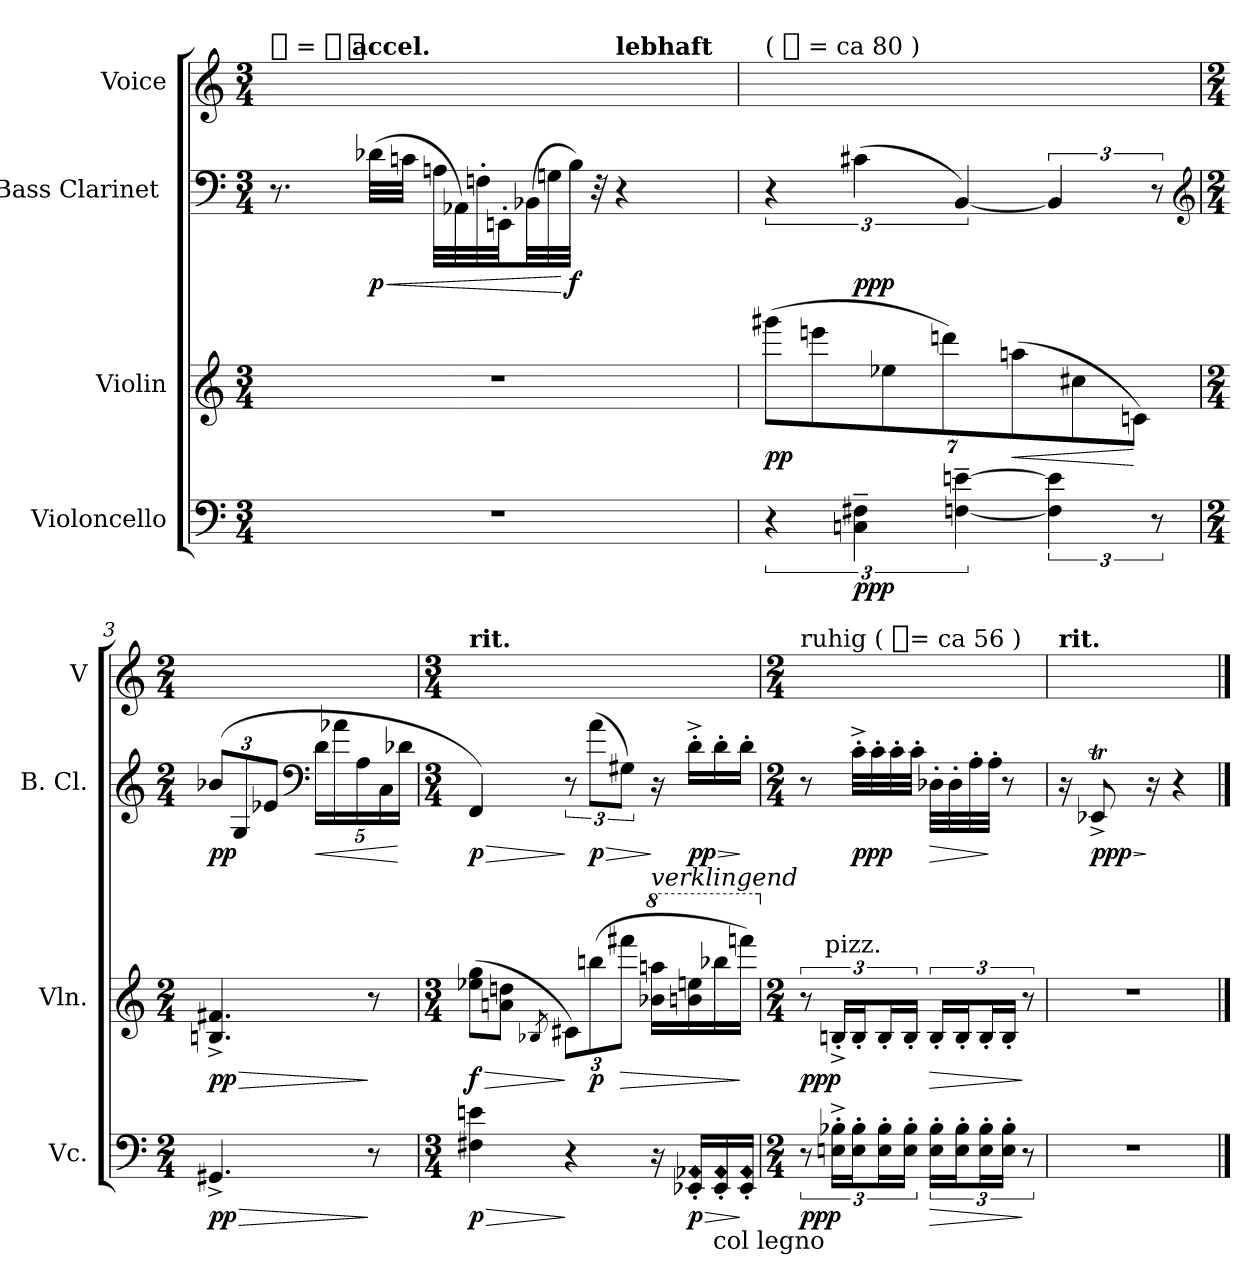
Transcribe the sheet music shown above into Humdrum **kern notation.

**kern	**dynam	**kern	**dynam	**kern	**dynam	**kern
*part4	*part4	*part3	*part3	*part2	*part2	*part1
*staff4	*staff4	*staff3	*staff3	*staff2	*staff2	*staff1
*I"Violoncello	*	*I"Violin	*	*I"Bass Clarinet [C]	*	*I"Voice
*I'Vc.	*	*I'Vln.	*	*I'B. Cl.	*	*I'V
*clefF4	*	*clefG2	*	*clefF4	*	*clefG2
*k[]	*	*k[]	*	*k[]	*	*k[]
*C:	*	*C:	*	*C:	*	*C:
*M3/4	*	*M3/4	*	*M3/4	*	*M3/4
=1	=1	=1	=1	=1	=1	=1
!	!	!	!	!	!	!LO:TX:a:t=[quarter] = [quarter-dot]
4%3r	.	4%3r	.	8.r	.	12ryy
.	.	.	.	.	.	12ryy
!	!	!	!	!	!	!LO:TX:a:B:t=accel.
.	.	.	.	.	.	12ryy
!	!	!	!	!	!LO:HP:b	!
.	.	.	.	(32d-XLLL	< p	.
.	.	.	.	32cnJJJ	.	.
.	.	.	.	32An\LLL	.	4ryy
.	.	.	.	32AA-X\)	.	.
.	.	.	.	32Fn'\	.	.
.	.	.	.	32EEn'\JJ	.	.
.	.	.	.	(32BB-X\LL	.	.
.	.	.	.	32Gn\	.	.
.	.	.	.	32B\JJJ)	[ f	.
.	.	.	.	32r	.	.
!	!	!	!	!	!	!LO:TX:a:B:t=lebhaft
.	.	.	.	4r	.	12ryy
.	.	.	.	.	.	12ryy
.	.	.	.	.	.	12ryy
=2	=2	=2	=2	=2	=2	=2
!	!	!	!	!	!	!LO:TX:a:t=( [quarter] = ca 80 )
6r	.	(28%3ggg#XL	pp	6r	.	8ryy
.	.	28%3eeen	.	.	.	.
.	.	.	.	.	.	8ryy
6Cn~ 6F#X~	ppp	.	.	(6c#X	ppp	.
.	.	28%3ee-X	.	.	.	.
.	.	.	.	.	.	8ryy
.	.	28%3dddn)	.	.	.	.
[6Fn~ [6en~	.	.	.	[6BB)	.	.
.	.	.	.	.	.	8ryy
!	!	!	!LO:HP:b	!	!	!
.	.	(28%3aan	<	.	.	.
6F] 6e]	.	.	.	6BB]	.	12ryy
.	.	28%3cc#X	.	.	.	.
.	.	.	.	.	.	12ryy
.	.	28%3cnJ)	[	.	.	.
12r	.	.	.	12r	.	12ryy
*	*	*	*	*clefG2	*	*
=3	=3	=3	=3	=3	=3	=3
*M2/4	*	*M2/4	*	*M2/4	*	*M2/4
!	!LO:HP:b	!	!LO:HP:b	!	!	!
4.GG#X^	> pp	4.Bn^ 4.f#X^	> pp	(>12b-XL	pp	6ryy
.	.	.	.	12G	.	.
.	.	.	.	12e-XJ	.	6ryy
*	*	*	*	*clefF4	*	*
!	!	!	!	!	!LO:HP:b	!
.	.	.	.	20dLL	<	.
.	.	.	.	20a-X	.	.
.	.	.	.	.	.	6ryy
.	.	.	.	20A	.	.
8r	]	8r	]	.	.	.
.	.	.	.	20C	.	.
.	.	.	.	20d-XJJ	[	.
=4	=4	=4	=4	=4	=4	=4
*M3/4	*	*M3/4	*	*M3/4	*	*M3/4
!	!	!	!	!	!	!LO:TX:a:B:t=rit.
!	!LO:HP:b	!	!LO:HP:b	!	!LO:HP:b	!
4F#X 4en	> p	(8ee-X 8ggL	> f	4FF)	> p	8ryy
.	.	8an 8ddnJ	.	.	.	8ryy
.	.	8qB-X/	.	.	.	.
4r	]	12c#XL)	]	12r	]	8ryy
!	!	!	!	!	!LO:HP:b	!
.	.	(12bbn	p	(12aL	> p	.
.	.	.	.	.	.	8ryy
!	!	!	!LO:HP:b	!	!	!
.	.	12fff#XJ	>	12G#XJ)	.	.
*	*	*8va	*	*	*	*
!	!	!LO:TX:a:i:t=verklingend	!	!	!	!
16r	.	16bb-X 16aaanLL	.	16r	]	12ryy
!LO:N:n=2:head=diamond	!LO:HP:b	!	!	!	!LO:HP:b	!
16EE-X' 16AA-X'LL	> p	16bbn 16eeen	.	16d'^LL	> pp	.
.	.	.	.	.	.	12ryy
!LO:N:n=2:head=diamond	!	!	!	!	!	!
16EE-' 16AA-'	.	16bbb-X	.	16d'	.	.
.	.	.	.	.	.	12ryy
!LO:N:n=2:head=diamond	!	!	!	!	!	!
16EE-' 16AA-'JJ	]	16ffffnJJ)	]	16d'JJ	]	.
=5	=5	=5	=5	=5	=5	=5
*M2/4	*	*M2/4	*	*M2/4	*	*M2/4
*	*	*X8va	*	*	*	*
!	!	!	!	!	!	!LO:TX:a:t=ruhig ( [quarter]= ca 56 )
12r	ppp	12r	ppp	8r	.	10ryy
!	!	!LO:TX:a:t=pizz.	!	!	!	!
!LO:TX:b:rj:t=col legno	!	!	!	!	!	!
24En'^ 24B-X'^LL	.	24Bn'^LL	.	.	.	.
.	.	.	.	.	.	10ryy
24E' 24B-'J	.	24B'J	.	32c'^LLL	ppp	.
.	.	.	.	32c'	.	.
24E' 24B-'L	.	24B'L	.	.	.	.
.	.	.	.	32c'	.	.
.	.	.	.	.	.	10ryy
24E' 24B-'JJ	.	24B'JJ	.	.	.	.
.	.	.	.	32c'JJJ	.	.
!	!LO:HP:b	!	!LO:HP:b	!	!LO:HP:b	!
24E' 24B-'LL	>	24B'LL	>	32D-X'LLL	>	.
.	.	.	.	32D-'	.	.
24E' 24B-'J	.	24B'J	.	.	.	.
.	.	.	.	.	.	10ryy
.	.	.	.	32A'	.	.
24E' 24B-'L	.	24B'L	.	.	.	.
.	.	.	.	32A'JJJ	]	.
24E' 24B-'JJ	.	24B'JJ	.	8r	.	.
.	.	.	.	.	.	10ryy
12r	]	12r	]	.	.	.
=6	=6	=6	=6	=6	=6	=6
!	!	!	!	!	!	!LO:TX:a:B:t=rit.
2r	.	2r	.	16r	.	28ryy
.	.	.	.	.	.	28ryy
!	!	!	!	!	!LO:HP:b	!
.	.	.	.	8EE-XT^	> ppp	.
.	.	.	.	.	.	28ryy
.	.	.	.	.	.	28ryy
.	.	.	.	.	.	28ryy
.	.	.	.	.	.	28ryy
.	.	.	.	16r	]	.
.	.	.	.	.	.	28ryy
.	.	.	.	4r	.	4ryy
==	==	==	==	==	==	==
*-	*-	*-	*-	*-	*-	*-
